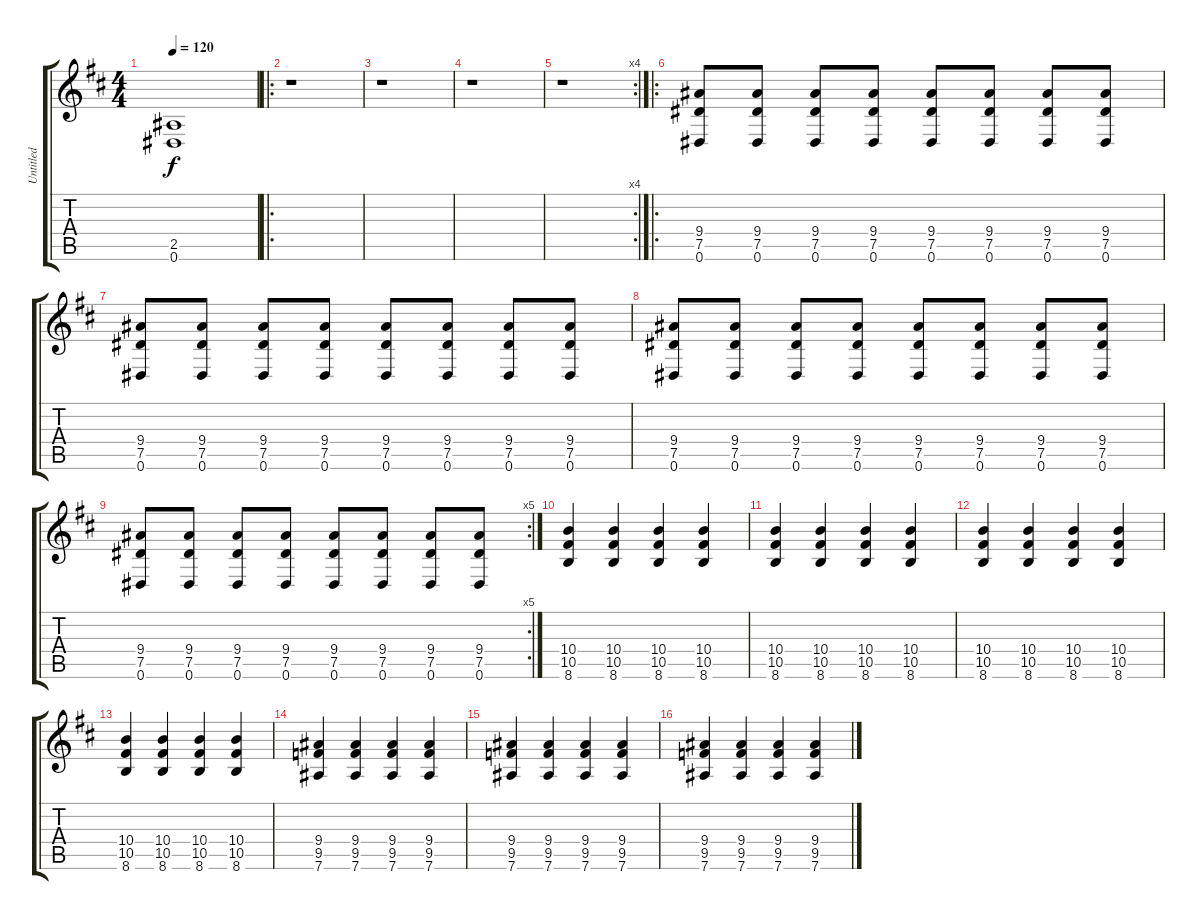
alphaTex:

\track ("Untitled" "Untitled") {instrument distortionguitar}
\staff {score tabs}
\tuning (Eb4 Bb3 Gb3 Db3 Ab2 Eb2) {hide}
\ts (4 4)
\tempo 120
\clef g2
\ks bminor
(2.5{t} 0.6{t}).1{dy f} |
\ro
r.1 |
r.1{volume 13} |
r.1 |
\rc 4
r.1 |
\ro
(9.4 7.5 0.6).8 (9.4 7.5 0.6).8 (9.4 7.5 0.6).8 (9.4 7.5 0.6).8 (9.4 7.5 0.6).8 (9.4 7.5 0.6).8 (9.4 7.5 0.6).8 (9.4 7.5 0.6).8 |
(9.4 7.5 0.6).8 (9.4 7.5 0.6).8 (9.4 7.5 0.6).8 (9.4 7.5 0.6).8 (9.4 7.5 0.6).8 (9.4 7.5 0.6).8 (9.4 7.5 0.6).8 (9.4 7.5 0.6).8 |
(9.4 7.5 0.6).8 (9.4 7.5 0.6).8 (9.4 7.5 0.6).8 (9.4 7.5 0.6).8 (9.4 7.5 0.6).8 (9.4 7.5 0.6).8 (9.4 7.5 0.6).8 (9.4 7.5 0.6).8 |
\rc 5
(9.4 7.5 0.6).8 (9.4 7.5 0.6).8 (9.4 7.5 0.6).8 (9.4 7.5 0.6).8 (9.4 7.5 0.6).8 (9.4 7.5 0.6).8 (9.4 7.5 0.6).8 (9.4 7.5 0.6).8 |
(10.4 10.5 8.6).4 (10.4 10.5 8.6).4 (10.4 10.5 8.6).4 (10.4 10.5 8.6).4 |
(10.4 10.5 8.6).4 (10.4 10.5 8.6).4 (10.4 10.5 8.6).4 (10.4 10.5 8.6).4 |
(10.4 10.5 8.6).4 (10.4 10.5 8.6).4 (10.4 10.5 8.6).4 (10.4 10.5 8.6).4 |
(10.4 10.5 8.6).4 (10.4 10.5 8.6).4 (10.4 10.5 8.6).4 (10.4 10.5 8.6).4 |
(9.4 9.5 7.6).4 (9.4 9.5 7.6).4 (9.4 9.5 7.6).4 (9.4 9.5 7.6).4 |
(9.4 9.5 7.6).4 (9.4 9.5 7.6).4 (9.4 9.5 7.6).4 (9.4 9.5 7.6).4 |
(9.4 9.5 7.6).4 (9.4 9.5 7.6).4 (9.4 9.5 7.6).4 (9.4 9.5 7.6).4
